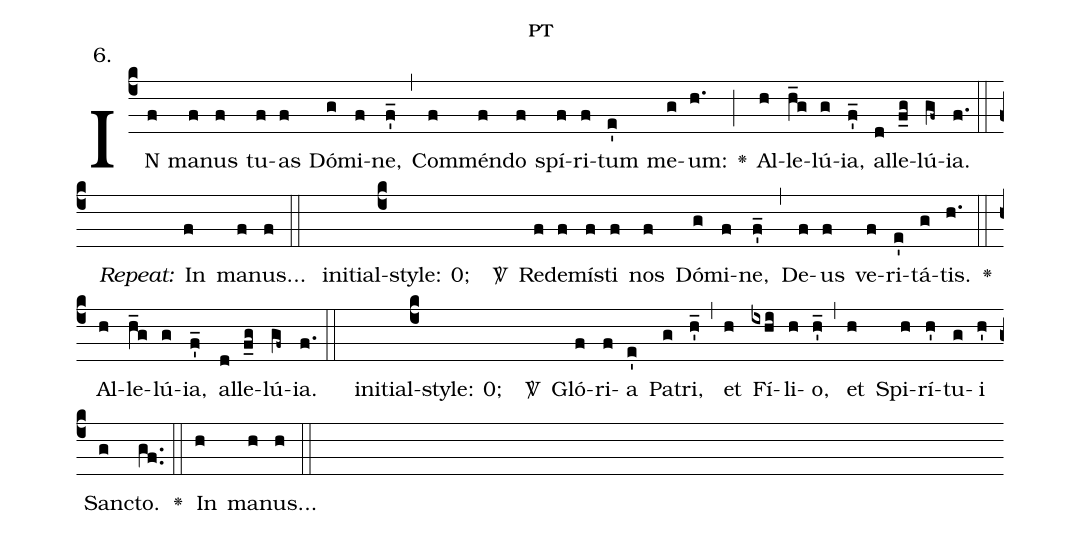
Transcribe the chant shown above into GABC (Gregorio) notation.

annotation: 6.;
name: pt;
%%
(c4)IN(f) ma(f)nus(f) tu(f)as(f) Dó(g)mi(f)ne,(f'_) (,) Com(f)mén(f)do(f) spí(f)ri(f)tum(e') me(g)um:(h.) <v>\greheightstar</v>(;) Al(h)le(h_g)lú(g)ia,(f'_) al(d)le(f_g)lú(gf~)ia.(f.) (::)
<i>Repeat:</i>()  In(f) ma(f)nus...(f) (::)

initial-style: 0;
%%
(c4)<v>\Vbar</v>() Red(f)e(f)mí(f)sti(f) nos(f) Dó(g)mi(f)ne,(f'_) (,) De(f)us(f) ve(f)ri(e')tá(g)tis.(h.) <v>\greheightstar</v>(::) Al(h)le(h_g)lú(g)ia,(f'_) al(d)le(f_g)lú(gf~)ia.(f.) (::)

initial-style: 0;
%%
(c4)<v>\Vbar</v>() Gló(f)ri(f)a(e') Pa(g)tri,(h'_) (,) et(h) Fí(ixhi)li(h)o,(h'_) (,) et(h) Spi(h)rí(h')tu(g)i(h') San(g)cto.(gf..) <v>\greheightstar</v>(::) In(h) ma(h)nus...(h) (::)
